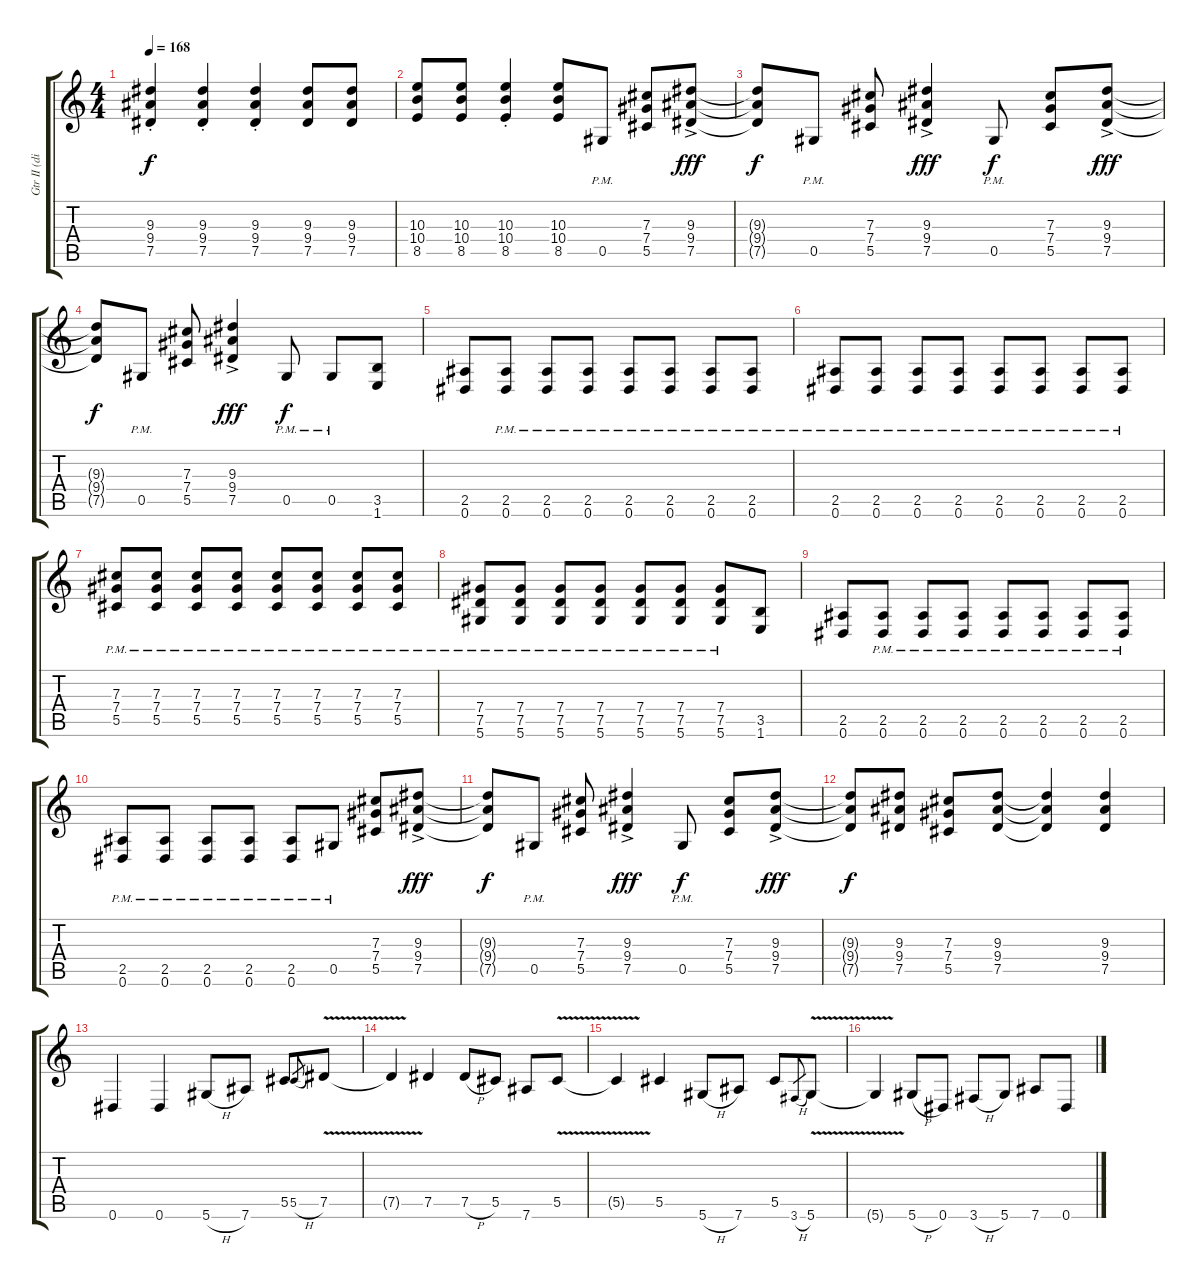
\track ("Gtr II (dis)" "Gtr II (di") {instrument distortionguitar}
\staff {score tabs}
\tuning (Eb4 Bb3 Gb3 Db3 Ab2 Eb2) {hide}
\ts (4 4)
\tempo 168
\clef g2
\ks c
(9.3{st} 9.4{st} 7.5{st}).4{dy f} (9.3{st} 9.4{st} 7.5{st}).4 (9.3{st} 9.4{st} 7.5{st}).4 (9.3 9.4 7.5).8 (9.3 9.4 7.5).8 |
(10.3 10.4 8.5).8 (10.3 10.4 8.5).8 (10.3{st} 10.4{st} 8.5{st}).4 (10.3 10.4 8.5).8 0.5{pm}.8 (7.3 7.4 5.5).8 (9.3{ac} 9.4{ac} 7.5{ac}).8{dy fff} |
(9.3{t} 9.4{t} 7.5{t}).8{dy f} 0.5{pm}.8 (7.3 7.4 5.5).8 (9.3{ac} 9.4{ac} 7.5{ac}).4{dy fff} 0.5{pm}.8{dy f} (7.3 7.4 5.5).8 (9.3{ac} 9.4{ac} 7.5{ac}).8{dy fff} |
(9.3{t} 9.4{t} 7.5{t}).8{dy f} 0.5{pm}.8 (7.3 7.4 5.5).8 (9.3{ac} 9.4{ac} 7.5{ac}).4{dy fff} 0.5{pm}.8{dy f} 0.5{pm}.8 (3.5 1.6).8 |
(2.5 0.6).8 (2.5{pm} 0.6{pm}).8 (2.5{pm} 0.6{pm}).8 (2.5{pm} 0.6{pm}).8 (2.5{pm} 0.6{pm}).8 (2.5{pm} 0.6{pm}).8 (2.5{pm} 0.6{pm}).8 (2.5{pm} 0.6{pm}).8 |
(2.5{pm} 0.6{pm}).8 (2.5{pm} 0.6{pm}).8 (2.5{pm} 0.6{pm}).8 (2.5{pm} 0.6{pm}).8 (2.5{pm} 0.6{pm}).8 (2.5{pm} 0.6{pm}).8 (2.5{pm} 0.6{pm}).8 (2.5{pm} 0.6{pm}).8 |
(7.3{pm} 7.4{pm} 5.5{pm}).8 (7.3{pm} 7.4{pm} 5.5{pm}).8 (7.3{pm} 7.4{pm} 5.5{pm}).8 (7.3{pm} 7.4{pm} 5.5).8 (7.3{pm} 7.4{pm} 5.5{pm}).8 (7.3{pm} 7.4{pm} 5.5{pm}).8 (7.3{pm} 7.4{pm} 5.5{pm}).8 (7.3{pm} 7.4{pm} 5.5{pm}).8 |
(7.4{pm} 7.5{pm} 5.6{pm}).8 (7.4{pm} 7.5{pm} 5.6{pm}).8 (7.4{pm} 7.5{pm} 5.6{pm}).8 (7.4{pm} 7.5{pm} 5.6{pm}).8 (7.4{pm} 7.5{pm} 5.6{pm}).8 (7.4{pm} 7.5{pm} 5.6{pm}).8 (7.4{pm} 7.5 5.6{pm}).8 (3.5 1.6).8 |
(2.5 0.6).8 (2.5{pm} 0.6{pm}).8 (2.5{pm} 0.6{pm}).8 (2.5{pm} 0.6{pm}).8 (2.5{pm} 0.6{pm}).8 (2.5{pm} 0.6{pm}).8 (2.5{pm} 0.6{pm}).8 (2.5{pm} 0.6{pm}).8 |
(2.5{pm} 0.6{pm}).8 (2.5{pm} 0.6{pm}).8 (2.5{pm} 0.6{pm}).8 (2.5{pm} 0.6{pm}).8 (2.5{pm} 0.6{pm}).8 0.5{pm}.8 (7.3 7.4 5.5).8 (9.3{ac} 9.4{ac} 7.5{ac}).8{dy fff} |
(9.3{t} 9.4{t} 7.5{t}).8{dy f} 0.5{pm}.8 (7.3 7.4 5.5).8 (9.3{ac} 9.4{ac} 7.5{ac}).4{dy fff} 0.5{pm}.8{dy f} (7.3 7.4 5.5).8 (9.3{ac} 9.4{ac} 7.5{ac}).8{dy fff} |
(9.3{t} 9.4{t} 7.5{t}).8{dy f} (9.3 9.4 7.5).8 (7.3 7.4 5.5).8 (9.3 9.4 7.5).8 (9.3{t} 9.4{t} 7.5{t}).4 (9.3 9.4 7.5).4 |
0.6.4 0.6.4 5.6{h}.8 7.6.8 5.5.8 5.5{h}.8{gr} 7.5{v}.8 |
7.5{t}.4 7.5.4 7.5{h}.8 5.5.8 7.6.8 5.5{v}.8 |
5.5{t}.4 5.5.4 5.6{h}.8 7.6.8 5.5.8 3.6{h}.8{gr} 5.6{v}.8 |
5.6{t}.4 5.6{h}.8 0.6.8 3.6{h}.8 5.6.8 7.6.8 0.6.8
